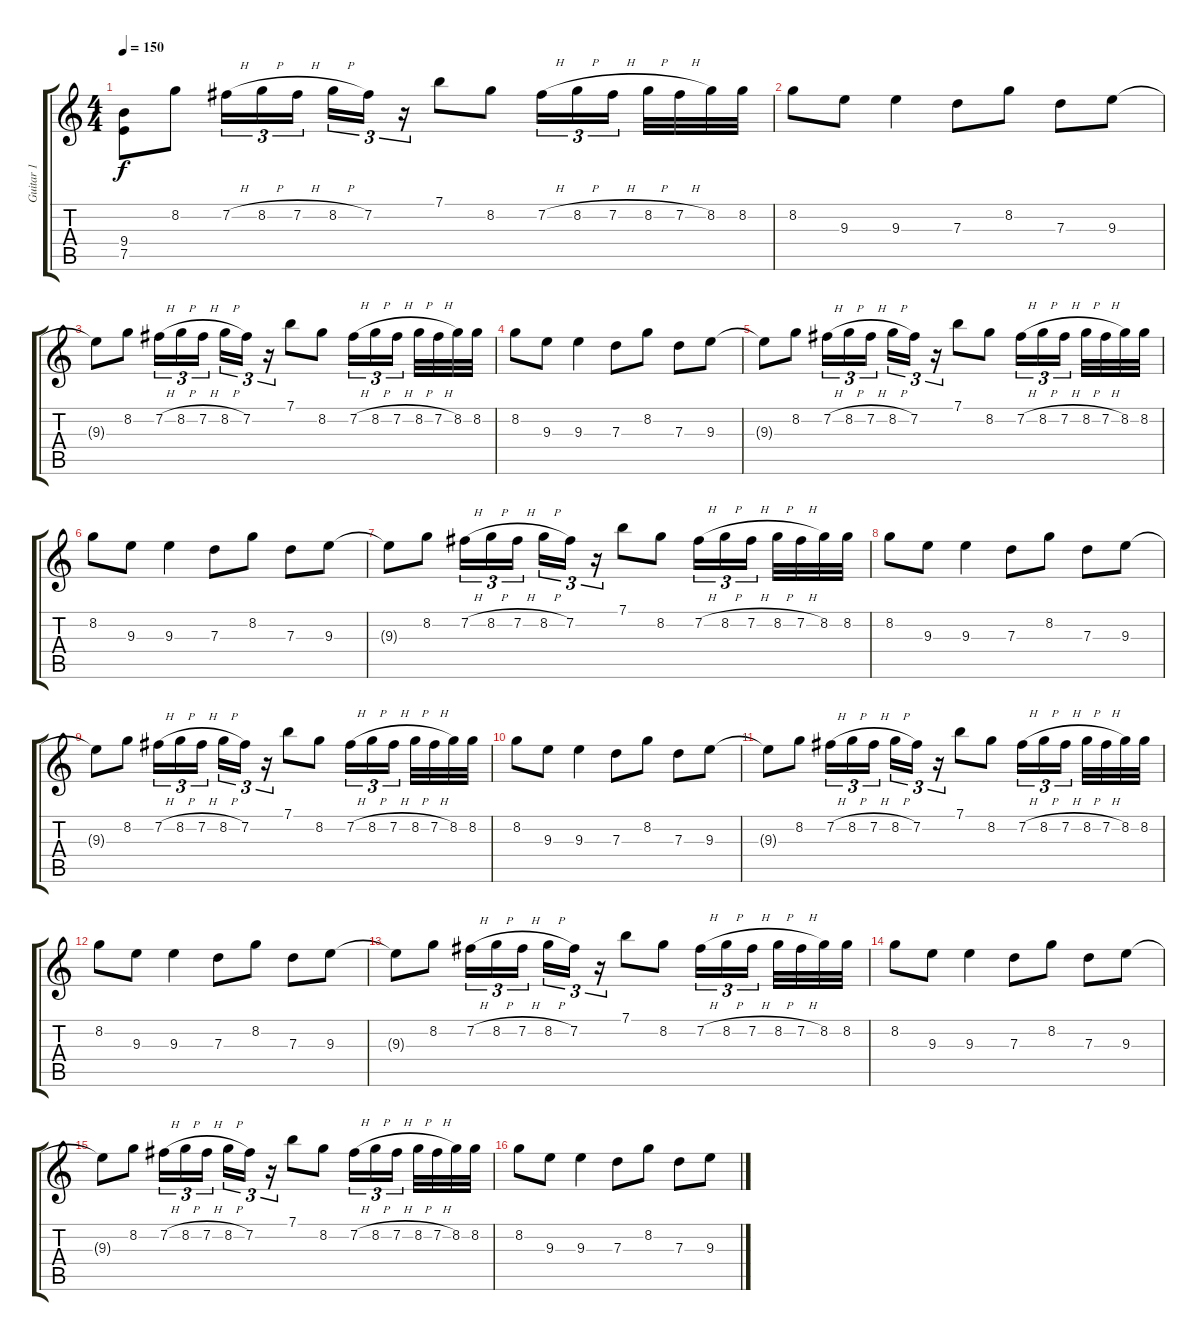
\track ("Guitar 1" "Guitar 1") {instrument distortionguitar}
\staff {score tabs}
\tuning (E4 B3 G3 D3 A2 E2) {hide}
\ts (4 4)
\tempo 150
\clef g2
\ks c
(9.4{t} 7.5{t}).8{dy f} 8.2.8 7.2{h}.16{tu (3 2)} 8.2{h}.16{tu (3 2)} 7.2{h}.16{tu (3 2)} 8.2{h}.16{tu (3 2)} 7.2.16{tu (3 2)} r.16{tu (3 2)} 7.1.8 8.2.8 7.2{h}.16{tu (3 2)} 8.2{h}.16{tu (3 2)} 7.2{h}.16{tu (3 2)} 8.2{h}.32 7.2{h}.32 8.2.32 8.2.32 |
8.2.8 9.3.8 9.3.4 7.3.8 8.2.8 7.3.8 9.3.8 |
9.3{t}.8 8.2.8 7.2{h}.16{tu (3 2)} 8.2{h}.16{tu (3 2)} 7.2{h}.16{tu (3 2)} 8.2{h}.16{tu (3 2)} 7.2.16{tu (3 2)} r.16{tu (3 2)} 7.1.8 8.2.8 7.2{h}.16{tu (3 2)} 8.2{h}.16{tu (3 2)} 7.2{h}.16{tu (3 2)} 8.2{h}.32 7.2{h}.32 8.2.32 8.2.32 |
8.2.8 9.3.8 9.3.4 7.3.8 8.2.8 7.3.8 9.3.8 |
9.3{t}.8 8.2.8 7.2{h}.16{tu (3 2)} 8.2{h}.16{tu (3 2)} 7.2{h}.16{tu (3 2)} 8.2{h}.16{tu (3 2)} 7.2.16{tu (3 2)} r.16{tu (3 2)} 7.1.8 8.2.8 7.2{h}.16{tu (3 2)} 8.2{h}.16{tu (3 2)} 7.2{h}.16{tu (3 2)} 8.2{h}.32 7.2{h}.32 8.2.32 8.2.32 |
8.2.8 9.3.8 9.3.4 7.3.8 8.2.8 7.3.8 9.3.8 |
9.3{t}.8 8.2.8 7.2{h}.16{tu (3 2)} 8.2{h}.16{tu (3 2)} 7.2{h}.16{tu (3 2)} 8.2{h}.16{tu (3 2)} 7.2.16{tu (3 2)} r.16{tu (3 2)} 7.1.8 8.2.8 7.2{h}.16{tu (3 2)} 8.2{h}.16{tu (3 2)} 7.2{h}.16{tu (3 2)} 8.2{h}.32 7.2{h}.32 8.2.32 8.2.32 |
8.2.8 9.3.8 9.3.4 7.3.8 8.2.8 7.3.8 9.3.8 |
9.3{t}.8 8.2.8 7.2{h}.16{tu (3 2)} 8.2{h}.16{tu (3 2)} 7.2{h}.16{tu (3 2)} 8.2{h}.16{tu (3 2)} 7.2.16{tu (3 2)} r.16{tu (3 2)} 7.1.8 8.2.8 7.2{h}.16{tu (3 2)} 8.2{h}.16{tu (3 2)} 7.2{h}.16{tu (3 2)} 8.2{h}.32 7.2{h}.32 8.2.32 8.2.32 |
8.2.8 9.3.8 9.3.4 7.3.8 8.2.8 7.3.8 9.3.8 |
9.3{t}.8 8.2.8 7.2{h}.16{tu (3 2)} 8.2{h}.16{tu (3 2)} 7.2{h}.16{tu (3 2)} 8.2{h}.16{tu (3 2)} 7.2.16{tu (3 2)} r.16{tu (3 2)} 7.1.8 8.2.8 7.2{h}.16{tu (3 2)} 8.2{h}.16{tu (3 2)} 7.2{h}.16{tu (3 2)} 8.2{h}.32 7.2{h}.32 8.2.32 8.2.32 |
8.2.8 9.3.8 9.3.4 7.3.8 8.2.8 7.3.8 9.3.8 |
9.3{t}.8 8.2.8 7.2{h}.16{tu (3 2)} 8.2{h}.16{tu (3 2)} 7.2{h}.16{tu (3 2)} 8.2{h}.16{tu (3 2)} 7.2.16{tu (3 2)} r.16{tu (3 2)} 7.1.8 8.2.8 7.2{h}.16{tu (3 2)} 8.2{h}.16{tu (3 2)} 7.2{h}.16{tu (3 2)} 8.2{h}.32 7.2{h}.32 8.2.32 8.2.32 |
8.2.8 9.3.8 9.3.4 7.3.8 8.2.8 7.3.8 9.3.8 |
9.3{t}.8 8.2.8 7.2{h}.16{tu (3 2)} 8.2{h}.16{tu (3 2)} 7.2{h}.16{tu (3 2)} 8.2{h}.16{tu (3 2)} 7.2.16{tu (3 2)} r.16{tu (3 2)} 7.1.8 8.2.8 7.2{h}.16{tu (3 2)} 8.2{h}.16{tu (3 2)} 7.2{h}.16{tu (3 2)} 8.2{h}.32 7.2{h}.32 8.2.32 8.2.32 |
8.2.8 9.3.8 9.3.4 7.3.8 8.2.8 7.3.8 9.3.8
